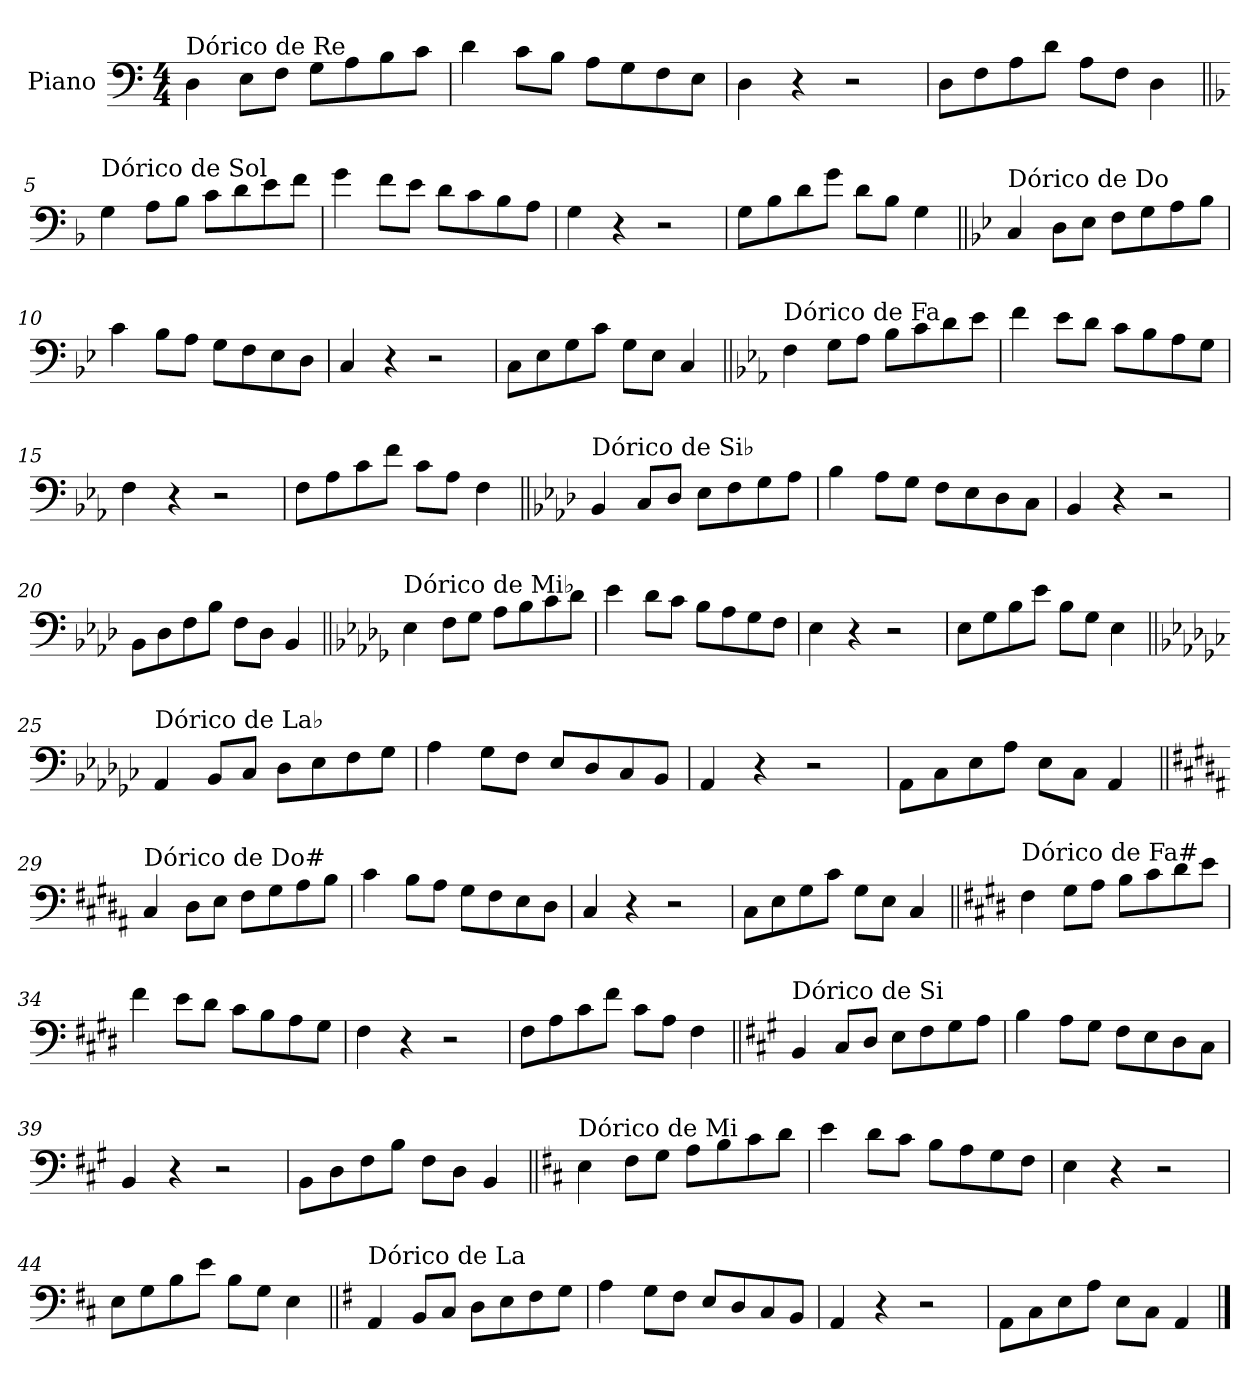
**kern
*part1
*staff1
*I"Piano
*I'Pno.
*clefF4
*k[]
*M4/4
=1
!LO:TX:a:t=Dórico de Re
4D\
8E\L
8F\J
8G\L
8A\
8B\
8c\J
=2
4d\
8c\L
8B\J
8A\L
8G\
8F\
8E\J
=3
4D\
4r
2r
=4
8D\L
8F\
8A\
8d\J
8A\L
8F\J
4D\
!!LO:LB:g=z
=5||
*k[b-]
!LO:TX:a:t=Dórico de Sol
4G\
8A\L
8B-\J
8c\L
8d\
8e\
8f\J
=6
4g\
8f\L
8e\J
8d\L
8c\
8B-\
8A\J
=7
4G\
4r
2r
=8
8G\L
8B-\
8d\
8g\J
8d\L
8B-\J
4G\
!!LO:LB:g=z
=9||
*k[b-e-]
!LO:TX:a:t=Dórico de Do
4C/
8D\L
8E-\J
8F\L
8G\
8A\
8B-\J
=10
4c\
8B-\L
8A\J
8G\L
8F\
8E-\
8D\J
=11
4C/
4r
2r
=12
8C\L
8E-\
8G\
8c\J
8G\L
8E-\J
4C/
!!LO:LB:g=z
=13||
*k[b-e-a-]
!LO:TX:a:t=Dórico de Fa
4F\
8G\L
8A-\J
8B-\L
8c\
8d\
8e-\J
=14
4f\
8e-\L
8d\J
8c\L
8B-\
8A-\
8G\J
=15
4F\
4r
2r
=16
8F\L
8A-\
8c\
8f\J
8c\L
8A-\J
4F\
!!LO:LB:g=z
=17||
*k[b-e-a-d-]
!LO:TX:a:t=Dórico de Si♭
4BB-/
8C/L
8D-/J
8E-\L
8F\
8G\
8A-\J
=18
4B-\
8A-\L
8G\J
8F\L
8E-\
8D-\
8C\J
=19
4BB-/
4r
2r
=20
8BB-\L
8D-\
8F\
8B-\J
8F\L
8D-\J
4BB-/
!!LO:LB:g=z
=21||
*k[b-e-a-d-g-]
!LO:TX:a:t=Dórico de Mi♭
4E-\
8F\L
8G-\J
8A-\L
8B-\
8c\
8d-\J
=22
4e-\
8d-\L
8c\J
8B-\L
8A-\
8G-\
8F\J
=23
4E-\
4r
2r
=24
8E-\L
8G-\
8B-\
8e-\J
8B-\L
8G-\J
4E-\
!!LO:LB:g=z
=25||
*k[b-e-a-d-g-c-]
!LO:TX:a:t=Dórico de La♭
4AA-/
8BB-/L
8C-/J
8D-\L
8E-\
8F\
8G-\J
=26
4A-\
8G-\L
8F\J
8E-/L
8D-/
8C-/
8BB-/J
=27
4AA-/
4r
2r
=28
8AA-\L
8C-\
8E-\
8A-\J
8E-\L
8C-\J
4AA-/
!!LO:LB:g=z
=29||
*k[f#c#g#d#a#]
!LO:TX:a:t=Dórico de Do#
4C#/
8D#\L
8E\J
8F#\L
8G#\
8A#\
8B\J
=30
4c#\
8B\L
8A#\J
8G#\L
8F#\
8E\
8D#\J
=31
4C#/
4r
2r
=32
8C#\L
8E\
8G#\
8c#\J
8G#\L
8E\J
4C#/
!!LO:LB:g=z
=33||
*k[f#c#g#d#]
!LO:TX:a:t=Dórico de Fa#
4F#\
8G#\L
8A\J
8B\L
8c#\
8d#\
8e\J
=34
4f#\
8e\L
8d#\J
8c#\L
8B\
8A\
8G#\J
=35
4F#\
4r
2r
=36
8F#\L
8A\
8c#\
8f#\J
8c#\L
8A\J
4F#\
!!LO:LB:g=z
=37||
*k[f#c#g#]
!LO:TX:a:t=Dórico de Si
4BB/
8C#/L
8D/J
8E\L
8F#\
8G#\
8A\J
=38
4B\
8A\L
8G#\J
8F#\L
8E\
8D\
8C#\J
=39
4BB/
4r
2r
=40
8BB\L
8D\
8F#\
8B\J
8F#\L
8D\J
4BB/
!!LO:LB:g=z
=41||
*k[f#c#]
!LO:TX:a:t=Dórico de Mi
4E\
8F#\L
8G\J
8A\L
8B\
8c#\
8d\J
=42
4e\
8d\L
8c#\J
8B\L
8A\
8G\
8F#\J
=43
4E\
4r
2r
=44
8E\L
8G\
8B\
8e\J
8B\L
8G\J
4E\
!!LO:LB:g=z
=45||
*k[f#]
!LO:TX:a:t=Dórico de La
4AA/
8BB/L
8C/J
8D\L
8E\
8F#\
8G\J
=46
4A\
8G\L
8F#\J
8E/L
8D/
8C/
8BB/J
=47
4AA/
4r
2r
=48
8AA\L
8C\
8E\
8A\J
8E\L
8C\J
4AA/
==
*-
